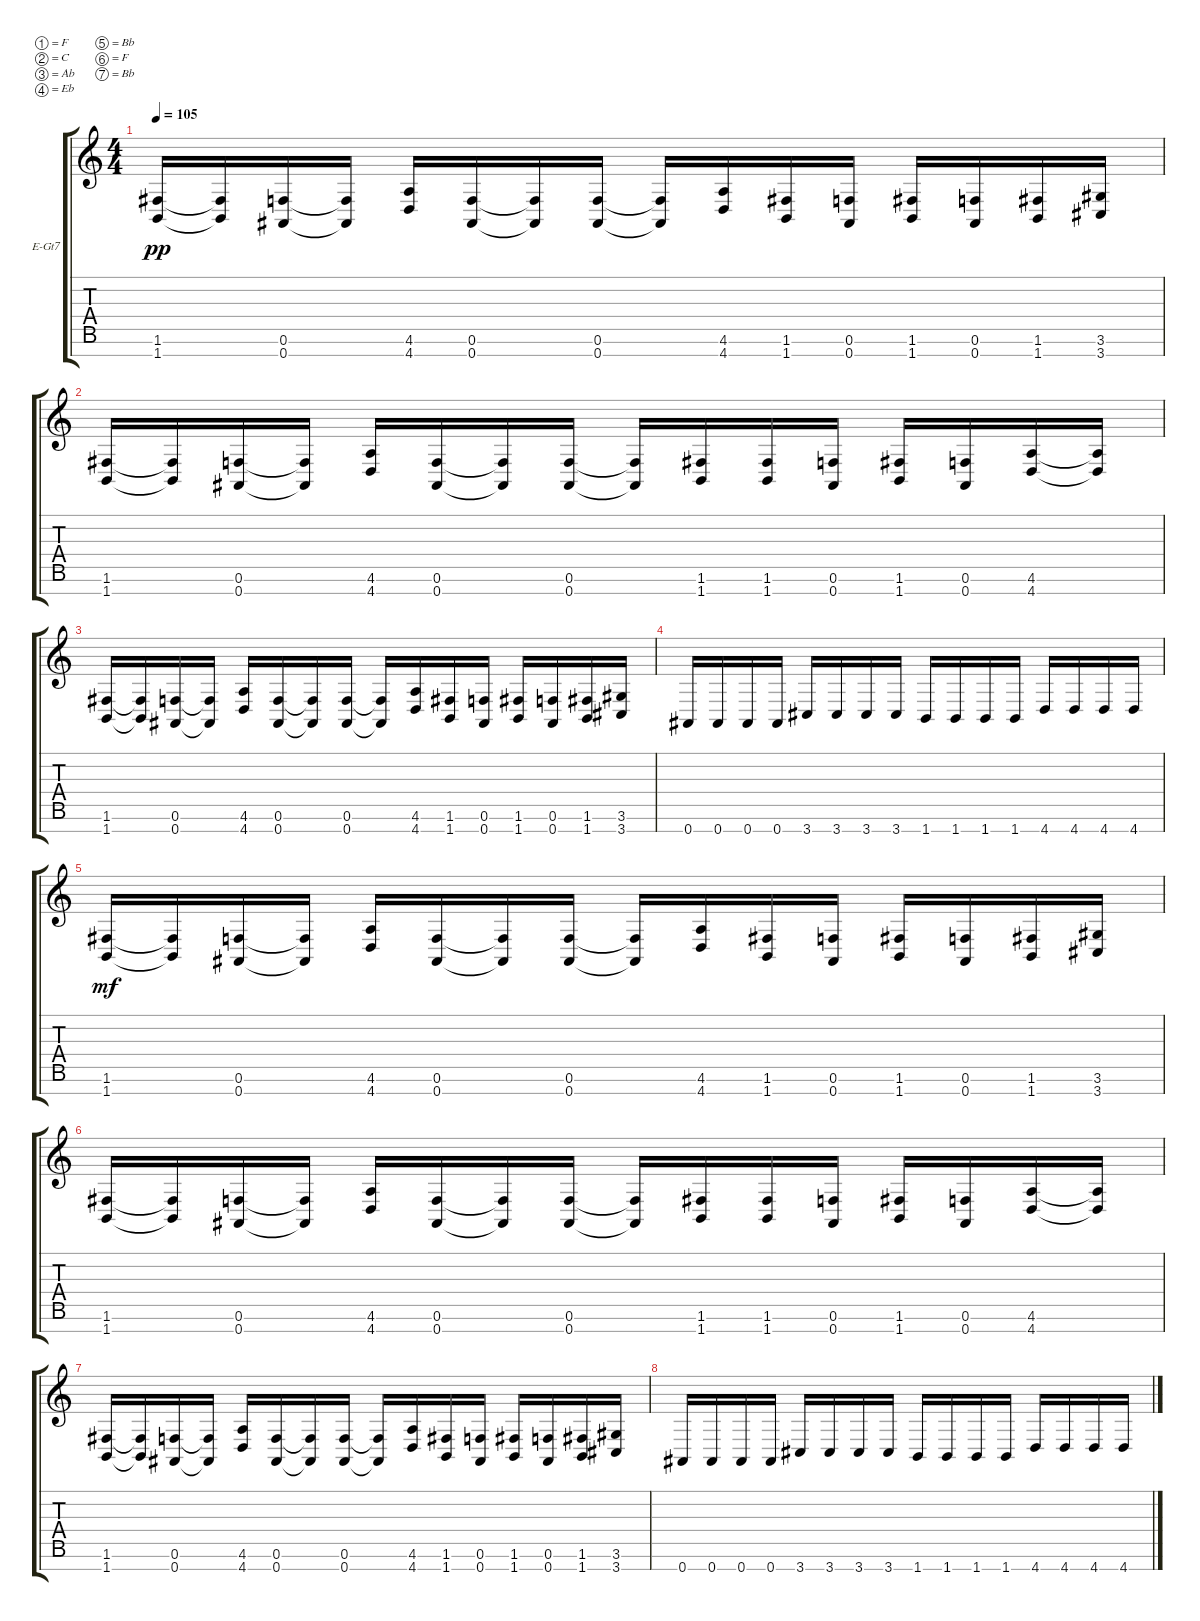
\defaultSystemsLayout 4
\bracketExtendMode groupsimilarinstruments
\firstSystemTrackNameOrientation horizontal
\otherSystemsTrackNameOrientation horizontal
\track ("Rhythm" "E-Gt7") {instrument distortionguitar}
\staff {score tabs}
\tuning (F4 C4 Ab3 Eb3 Bb2 F2 Bb1)
\ts (4 4)
\tempo 105
\clef g2
\ks c
(1.7 1.6).16{dy pp instrument distortionguitar} (1.7{t} 1.6{t}).16 (0.7 0.6).16 (0.7{t} 0.6{t}).16 (4.7 4.6).16 (0.7 0.6).16 (0.7{t} 0.6{t}).16 (0.7 0.6).16 (0.7{t} 0.6{t}).16 (4.7 4.6).16 (1.6 1.7).16 (0.6 0.7).16 (1.6 1.7).16 (0.7 0.6).16 (1.6 1.7).16 (3.7 3.6).16 |
(1.7 1.6).16 (1.7{t} 1.6{t}).16 (0.7 0.6).16 (0.7{t} 0.6{t}).16 (4.7 4.6).16 (0.7 0.6).16 (0.7{t} 0.6{t}).16 (0.7 0.6).16 (0.7{t} 0.6{t}).16 (1.7 1.6).16 (1.6 1.7).16 (0.6 0.7).16 (1.6 1.7).16 (0.7 0.6).16 (4.6 4.7).16 (4.7{t} 4.6{t}).16 |
(1.7 1.6).16 (1.7{t} 1.6{t}).16 (0.7 0.6).16 (0.7{t} 0.6{t}).16 (4.7 4.6).16 (0.7 0.6).16 (0.7{t} 0.6{t}).16 (0.7 0.6).16 (0.7{t} 0.6{t}).16 (4.7 4.6).16 (1.6 1.7).16 (0.6 0.7).16 (1.6 1.7).16 (0.7 0.6).16 (1.6 1.7).16 (3.7 3.6).16 |
0.7.16 0.7.16 0.7.16 0.7.16 3.7.16 3.7.16 3.7.16 3.7.16 1.7.16 1.7.16 1.7.16 1.7.16 4.7.16 4.7.16 4.7.16 4.7.16 |
(1.7 1.6).16{dy mf} (1.7{t} 1.6{t}).16 (0.7 0.6).16 (0.7{t} 0.6{t}).16 (4.7 4.6).16 (0.7 0.6).16 (0.7{t} 0.6{t}).16 (0.7 0.6).16 (0.7{t} 0.6{t}).16 (4.7 4.6).16 (1.6 1.7).16 (0.6 0.7).16 (1.6 1.7).16 (0.7 0.6).16 (1.6 1.7).16 (3.7 3.6).16 |
(1.7 1.6).16 (1.7{t} 1.6{t}).16 (0.7 0.6).16 (0.7{t} 0.6{t}).16 (4.7 4.6).16 (0.7 0.6).16 (0.7{t} 0.6{t}).16 (0.7 0.6).16 (0.7{t} 0.6{t}).16 (1.7 1.6).16 (1.6 1.7).16 (0.6 0.7).16 (1.6 1.7).16 (0.7 0.6).16 (4.6 4.7).16 (4.7{t} 4.6{t}).16 |
(1.7 1.6).16 (1.7{t} 1.6{t}).16 (0.7 0.6).16 (0.7{t} 0.6{t}).16 (4.7 4.6).16 (0.7 0.6).16 (0.7{t} 0.6{t}).16 (0.7 0.6).16 (0.7{t} 0.6{t}).16 (4.7 4.6).16 (1.6 1.7).16 (0.6 0.7).16 (1.6 1.7).16 (0.7 0.6).16 (1.6 1.7).16 (3.7 3.6).16 |
0.7.16 0.7.16 0.7.16 0.7.16 3.7.16 3.7.16 3.7.16 3.7.16 1.7.16 1.7.16 1.7.16 1.7.16 4.7.16 4.7.16 4.7.16 4.7.16
